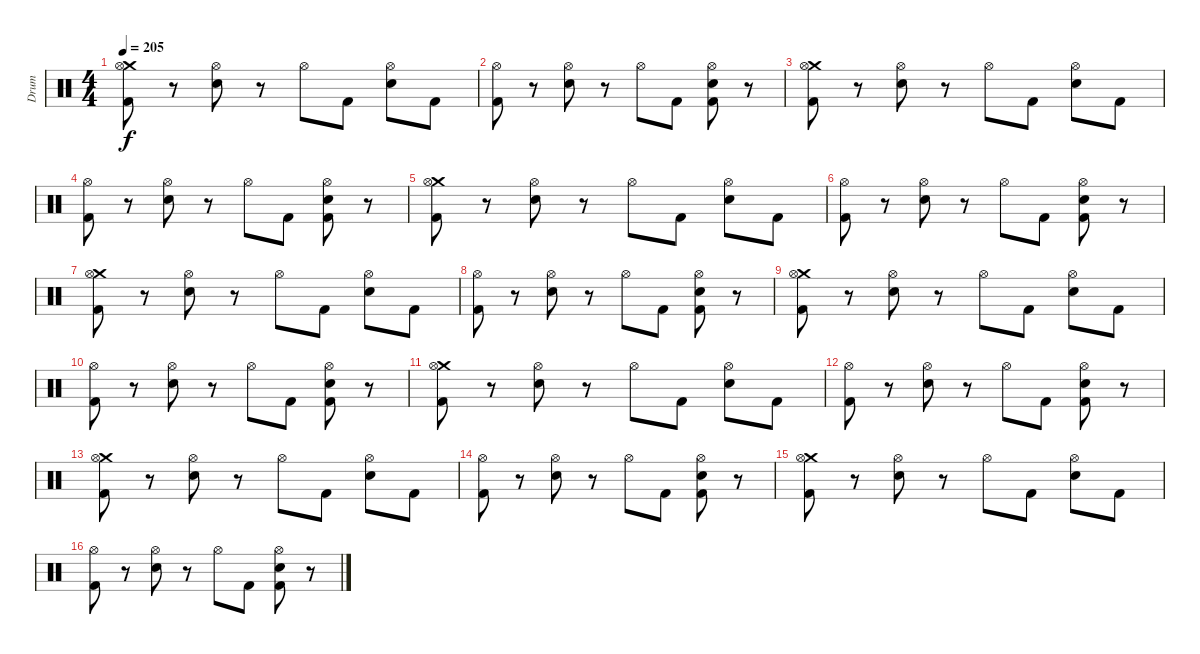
\track ("Drum" "Drum") {instrument percussion}
\staff {score}
\articulation defaults
\ts (4 4)
\tempo 205
\clef neutral
\ks c
("Crash medium (hit)" "Hi-Hat (open)" "Kick (hit) 2").8{dy f} r.8 ("Hi-Hat (open)" "Snare (hit) 2").8 r.8 "Hi-Hat (open)".8 "Kick (hit) 2".8 ("Hi-Hat (open)" "Snare (hit) 2").8 "Kick (hit) 2".8 |
("Hi-Hat (open)" "Kick (hit) 2").8 r.8 ("Hi-Hat (open)" "Snare (hit) 2").8 r.8 "Hi-Hat (open)".8 "Kick (hit) 2".8 ("Hi-Hat (open)" "Snare (hit) 2" "Kick (hit) 2").8 r.8 |
("Crash medium (hit)" "Hi-Hat (open)" "Kick (hit) 2").8 r.8 ("Hi-Hat (open)" "Snare (hit) 2").8 r.8 "Hi-Hat (open)".8 "Kick (hit) 2".8 ("Hi-Hat (open)" "Snare (hit) 2").8 "Kick (hit) 2".8 |
("Hi-Hat (open)" "Kick (hit) 2").8 r.8 ("Hi-Hat (open)" "Snare (hit) 2").8 r.8 "Hi-Hat (open)".8 "Kick (hit) 2".8 ("Hi-Hat (open)" "Snare (hit) 2" "Kick (hit) 2").8 r.8 |
("Crash medium (hit)" "Hi-Hat (open)" "Kick (hit) 2").8 r.8 ("Hi-Hat (open)" "Snare (hit) 2").8 r.8 "Hi-Hat (open)".8 "Kick (hit) 2".8 ("Hi-Hat (open)" "Snare (hit) 2").8 "Kick (hit) 2".8 |
("Hi-Hat (open)" "Kick (hit) 2").8 r.8 ("Hi-Hat (open)" "Snare (hit) 2").8 r.8 "Hi-Hat (open)".8 "Kick (hit) 2".8 ("Hi-Hat (open)" "Snare (hit) 2" "Kick (hit) 2").8 r.8 |
("Crash medium (hit)" "Hi-Hat (open)" "Kick (hit) 2").8 r.8 ("Hi-Hat (open)" "Snare (hit) 2").8 r.8 "Hi-Hat (open)".8 "Kick (hit) 2".8 ("Hi-Hat (open)" "Snare (hit) 2").8 "Kick (hit) 2".8 |
("Hi-Hat (open)" "Kick (hit) 2").8 r.8 ("Hi-Hat (open)" "Snare (hit) 2").8 r.8 "Hi-Hat (open)".8 "Kick (hit) 2".8 ("Hi-Hat (open)" "Snare (hit) 2" "Kick (hit) 2").8 r.8 |
("Crash medium (hit)" "Hi-Hat (open)" "Kick (hit) 2").8 r.8 ("Hi-Hat (open)" "Snare (hit) 2").8 r.8 "Hi-Hat (open)".8 "Kick (hit) 2".8 ("Hi-Hat (open)" "Snare (hit) 2").8 "Kick (hit) 2".8 |
("Hi-Hat (open)" "Kick (hit) 2").8 r.8 ("Hi-Hat (open)" "Snare (hit) 2").8 r.8 "Hi-Hat (open)".8 "Kick (hit) 2".8 ("Hi-Hat (open)" "Snare (hit) 2" "Kick (hit) 2").8 r.8 |
("Crash medium (hit)" "Hi-Hat (open)" "Kick (hit) 2").8 r.8 ("Hi-Hat (open)" "Snare (hit) 2").8 r.8 "Hi-Hat (open)".8 "Kick (hit) 2".8 ("Hi-Hat (open)" "Snare (hit) 2").8 "Kick (hit) 2".8 |
("Hi-Hat (open)" "Kick (hit) 2").8 r.8 ("Hi-Hat (open)" "Snare (hit) 2").8 r.8 "Hi-Hat (open)".8 "Kick (hit) 2".8 ("Hi-Hat (open)" "Snare (hit) 2" "Kick (hit) 2").8 r.8 |
("Crash medium (hit)" "Hi-Hat (open)" "Kick (hit) 2").8 r.8 ("Hi-Hat (open)" "Snare (hit) 2").8 r.8 "Hi-Hat (open)".8 "Kick (hit) 2".8 ("Hi-Hat (open)" "Snare (hit) 2").8 "Kick (hit) 2".8 |
("Hi-Hat (open)" "Kick (hit) 2").8 r.8 ("Hi-Hat (open)" "Snare (hit) 2").8 r.8 "Hi-Hat (open)".8 "Kick (hit) 2".8 ("Hi-Hat (open)" "Snare (hit) 2" "Kick (hit) 2").8 r.8 |
("Crash medium (hit)" "Hi-Hat (open)" "Kick (hit) 2").8 r.8 ("Hi-Hat (open)" "Snare (hit) 2").8 r.8 "Hi-Hat (open)".8 "Kick (hit) 2".8 ("Hi-Hat (open)" "Snare (hit) 2").8 "Kick (hit) 2".8 |
("Hi-Hat (open)" "Kick (hit) 2").8 r.8 ("Hi-Hat (open)" "Snare (hit) 2").8 r.8 "Hi-Hat (open)".8 "Kick (hit) 2".8 ("Hi-Hat (open)" "Snare (hit) 2" "Kick (hit) 2").8 r.8
